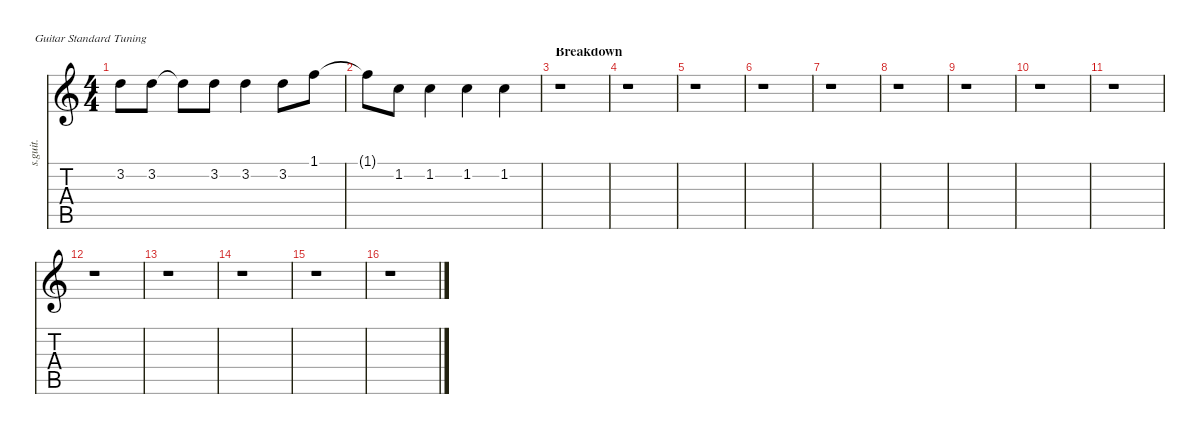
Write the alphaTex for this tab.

\defaultSystemsLayout 4
\hideDynamics
\bracketExtendMode nobrackets
\track ("Tom - Lead Vocals" "s.guit.") {instrument tenorsax}
\staff {score tabs}
\tuning (E4 B3 G3 D3 A2 E2)
\displaytranspose 12
\ts (4 4)
\tempo (149 hide)
\clef g2
\ks c
3.2.8{lyrics (0 "") lyrics (1 "") lyrics (2 "") lyrics (3 "") lyrics (4 "") dy f} 3.2.8{lyrics (0 "") lyrics (1 "") lyrics (2 "") lyrics (3 "") lyrics (4 "")} 3.2{t}.8{lyrics (0 "") lyrics (1 "") lyrics (2 "") lyrics (3 "") lyrics (4 "")} 3.2.8{lyrics (0 "") lyrics (1 "") lyrics (2 "") lyrics (3 "") lyrics (4 "")} 3.2.4{lyrics (0 "") lyrics (1 "") lyrics (2 "") lyrics (3 "") lyrics (4 "")} 3.2.8{lyrics (0 "") lyrics (1 "") lyrics (2 "") lyrics (3 "") lyrics (4 "")} 1.1.8{lyrics (0 "") lyrics (1 "") lyrics (2 "") lyrics (3 "") lyrics (4 "")} |
1.1{t}.8{lyrics (0 "") lyrics (1 "") lyrics (2 "") lyrics (3 "") lyrics (4 "")} 1.2.8{lyrics (0 "") lyrics (1 "") lyrics (2 "") lyrics (3 "") lyrics (4 "")} 1.2.4{lyrics (0 "") lyrics (1 "") lyrics (2 "") lyrics (3 "") lyrics (4 "")} 1.2.4{lyrics (0 "") lyrics (1 "") lyrics (2 "") lyrics (3 "") lyrics (4 "")} 1.2.4{lyrics (0 "") lyrics (1 "") lyrics (2 "") lyrics (3 "") lyrics (4 "")} |
\section ("" "Breakdown")
r.1 |
r.1 |
r.1 |
r.1 |
r.1 |
r.1 |
r.1 |
r.1 |
r.1 |
r.1 |
r.1 |
r.1 |
r.1 |
r.1
